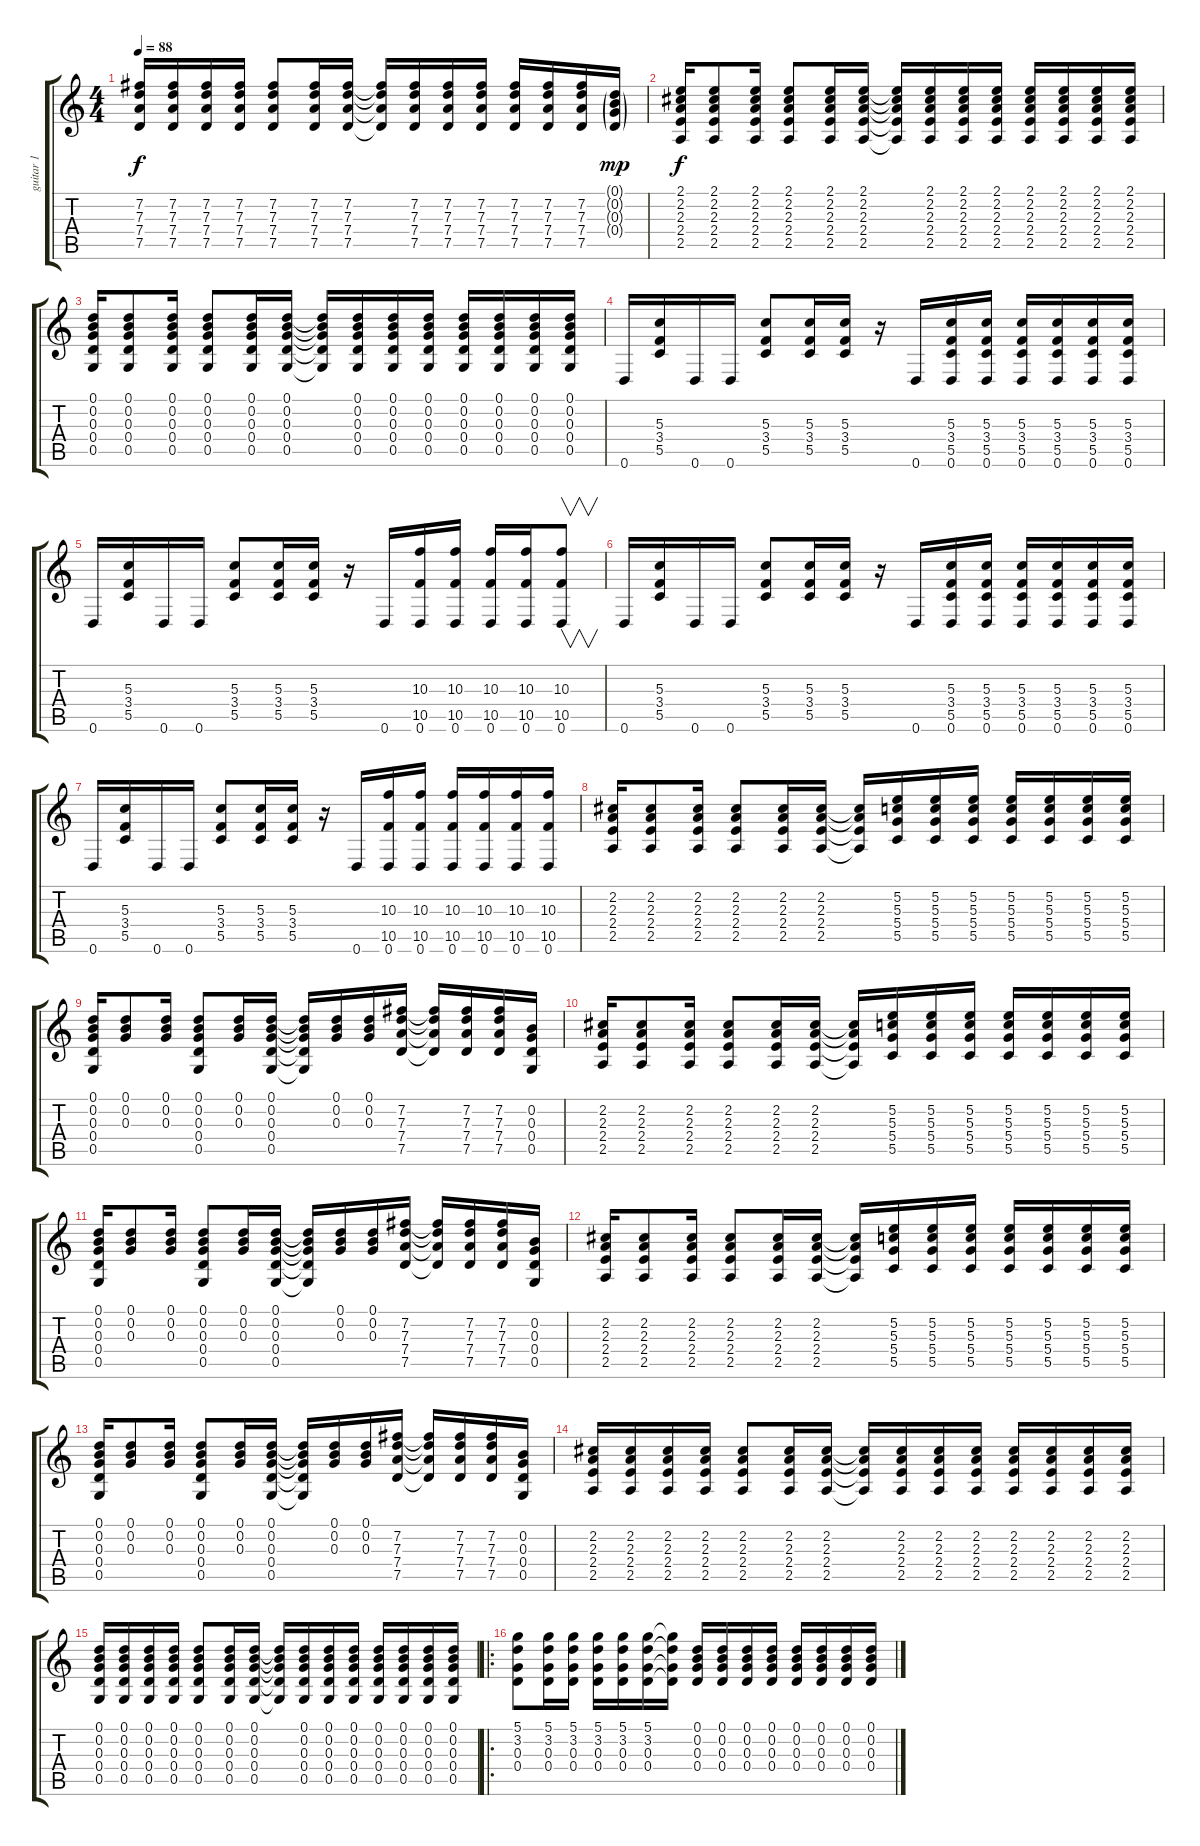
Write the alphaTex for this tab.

\track ("guitar 1" "guitar 1") {instrument acousticguitarsteel}
\staff {score tabs}
\tuning (D4 B3 G3 D3 G2 D2) {hide}
\ts (4 4)
\tempo 88
\clef g2
\ks c
(7.2 7.3 7.4 7.5).16{dy f} (7.2 7.3 7.4 7.5).16 (7.2 7.3 7.4 7.5).16 (7.2 7.3 7.4 7.5).16 (7.2 7.3 7.4 7.5).8 (7.2 7.3 7.4 7.5).16 (7.2 7.3 7.4 7.5).16 (7.2{t} 7.3{t} 7.4{t} 7.5{t}).16 (7.2 7.3 7.4 7.5).16 (7.2 7.3 7.4 7.5).16 (7.2 7.3 7.4 7.5).16 (7.2 7.3 7.4 7.5).16 (7.2 7.3 7.4 7.5).16 (7.2 7.3 7.4 7.5).16 (0.1{g} 0.2{g} 0.3{g} 0.4{g}).16{dy mp} |
(2.1 2.2 2.3 2.4 2.5).16{dy f} (2.1 2.2 2.3 2.4 2.5).8 (2.1 2.2 2.3 2.4 2.5).16 (2.1 2.2 2.3 2.4 2.5).8 (2.1 2.2 2.3 2.4 2.5).16 (2.1 2.2 2.3 2.4 2.5).16 (2.1{t} 2.2{t} 2.3{t} 2.4{t} 2.5{t}).16 (2.1 2.2 2.3 2.4 2.5).16 (2.1 2.2 2.3 2.4 2.5).16 (2.1 2.2 2.3 2.4 2.5).16 (2.1 2.2 2.3 2.4 2.5).16 (2.1 2.2 2.3 2.4 2.5).16 (2.1 2.2 2.3 2.4 2.5).16 (2.1 2.2 2.3 2.4 2.5).16 |
(0.1 0.2 0.3 0.4 0.5).16 (0.1 0.2 0.3 0.4 0.5).8 (0.1 0.2 0.3 0.4 0.5).16 (0.1 0.2 0.3 0.4 0.5).8 (0.1 0.2 0.3 0.4 0.5).16 (0.1 0.2 0.3 0.4 0.5).16 (0.1{t} 0.2{t} 0.3{t} 0.4{t} 0.5{t}).16 (0.1 0.2 0.3 0.4 0.5).16 (0.1 0.2 0.3 0.4 0.5).16 (0.1 0.2 0.3 0.4 0.5).16 (0.1 0.2 0.3 0.4 0.5).16 (0.1 0.2 0.3 0.4 0.5).16 (0.1 0.2 0.3 0.4 0.5).16 (0.1 0.2 0.3 0.4 0.5).16 |
0.6.16 (5.3 3.4 5.5).16 0.6.16 0.6.16 (5.3 3.4 5.5).8 (5.3 3.4 5.5).16 (5.3 3.4 5.5).16 r.16 0.6.16 (5.3 3.4 5.5 0.6).16 (5.3 3.4 5.5 0.6).16 (5.3 3.4 5.5 0.6).16 (5.3 3.4 5.5 0.6).16 (5.3 3.4 5.5 0.6).16 (5.3 3.4 5.5 0.6).16 |
0.6.16 (5.3 3.4 5.5).16 0.6.16 0.6.16 (5.3 3.4 5.5).8 (5.3 3.4 5.5).16 (5.3 3.4 5.5).16 r.16 0.6.16 (10.3 10.5 0.6).16 (10.3 10.5 0.6).16 (10.3 10.5 0.6).16 (10.3 10.5 0.6).16 (10.3 10.5 0.6).8{v} |
0.6.16 (5.3 3.4 5.5).16 0.6.16 0.6.16 (5.3 3.4 5.5).8 (5.3 3.4 5.5).16 (5.3 3.4 5.5).16 r.16 0.6.16 (5.3 3.4 5.5 0.6).16 (5.3 3.4 5.5 0.6).16 (5.3 3.4 5.5 0.6).16 (5.3 3.4 5.5 0.6).16 (5.3 3.4 5.5 0.6).16 (5.3 3.4 5.5 0.6).16 |
0.6.16 (5.3 3.4 5.5).16 0.6.16 0.6.16 (5.3 3.4 5.5).8 (5.3 3.4 5.5).16 (5.3 3.4 5.5).16 r.16 0.6.16 (10.3 10.5 0.6).16 (10.3 10.5 0.6).16 (10.3 10.5 0.6).16 (10.3 10.5 0.6).16 (10.3 10.5 0.6).16 (10.3 10.5 0.6).16 |
(2.2 2.3 2.4 2.5).16 (2.2 2.3 2.4 2.5).8 (2.2 2.3 2.4 2.5).16 (2.2 2.3 2.4 2.5).8 (2.2 2.3 2.4 2.5).16 (2.2 2.3 2.4 2.5).16 (2.2{t} 2.3{t} 2.4{t} 2.5{t}).16 (5.2 5.3 5.4 5.5).16 (5.2 5.3 5.4 5.5).16 (5.2 5.3 5.4 5.5).16 (5.2 5.3 5.4 5.5).16 (5.2 5.3 5.4 5.5).16 (5.2 5.3 5.4 5.5).16 (5.2 5.3 5.4 5.5).16 |
(0.1 0.2 0.3 0.4 0.5).16 (0.1 0.2 0.3).8 (0.1 0.2 0.3).16 (0.1 0.2 0.3 0.4 0.5).8 (0.1 0.2 0.3).16 (0.1 0.2 0.3 0.4 0.5).16 (0.1{t} 0.2{t} 0.3{t} 0.4{t} 0.5{t}).16 (0.1 0.2 0.3).16 (0.1 0.2 0.3).16 (7.2 7.3 7.4 7.5).16 (7.2{t} 7.3{t} 7.4{t} 7.5{t}).16 (7.2 7.3 7.4 7.5).16 (7.2 7.3 7.4 7.5).16 (0.2 0.3 0.4 0.5).16 |
(2.2 2.3 2.4 2.5).16 (2.2 2.3 2.4 2.5).8 (2.2 2.3 2.4 2.5).16 (2.2 2.3 2.4 2.5).8 (2.2 2.3 2.4 2.5).16 (2.2 2.3 2.4 2.5).16 (2.2{t} 2.3{t} 2.4{t} 2.5{t}).16 (5.2 5.3 5.4 5.5).16 (5.2 5.3 5.4 5.5).16 (5.2 5.3 5.4 5.5).16 (5.2 5.3 5.4 5.5).16 (5.2 5.3 5.4 5.5).16 (5.2 5.3 5.4 5.5).16 (5.2 5.3 5.4 5.5).16 |
(0.1 0.2 0.3 0.4 0.5).16 (0.1 0.2 0.3).8 (0.1 0.2 0.3).16 (0.1 0.2 0.3 0.4 0.5).8 (0.1 0.2 0.3).16 (0.1 0.2 0.3 0.4 0.5).16 (0.1{t} 0.2{t} 0.3{t} 0.4{t} 0.5{t}).16 (0.1 0.2 0.3).16 (0.1 0.2 0.3).16 (7.2 7.3 7.4 7.5).16 (7.2{t} 7.3{t} 7.4{t} 7.5{t}).16 (7.2 7.3 7.4 7.5).16 (7.2 7.3 7.4 7.5).16 (0.2 0.3 0.4 0.5).16 |
(2.2 2.3 2.4 2.5).16 (2.2 2.3 2.4 2.5).8 (2.2 2.3 2.4 2.5).16 (2.2 2.3 2.4 2.5).8 (2.2 2.3 2.4 2.5).16 (2.2 2.3 2.4 2.5).16 (2.2{t} 2.3{t} 2.4{t} 2.5{t}).16 (5.2 5.3 5.4 5.5).16 (5.2 5.3 5.4 5.5).16 (5.2 5.3 5.4 5.5).16 (5.2 5.3 5.4 5.5).16 (5.2 5.3 5.4 5.5).16 (5.2 5.3 5.4 5.5).16 (5.2 5.3 5.4 5.5).16 |
(0.1 0.2 0.3 0.4 0.5).16 (0.1 0.2 0.3).8 (0.1 0.2 0.3).16 (0.1 0.2 0.3 0.4 0.5).8 (0.1 0.2 0.3).16 (0.1 0.2 0.3 0.4 0.5).16 (0.1{t} 0.2{t} 0.3{t} 0.4{t} 0.5{t}).16 (0.1 0.2 0.3).16 (0.1 0.2 0.3).16 (7.2 7.3 7.4 7.5).16 (7.2{t} 7.3{t} 7.4{t} 7.5{t}).16 (7.2 7.3 7.4 7.5).16 (7.2 7.3 7.4 7.5).16 (0.2 0.3 0.4 0.5).16 |
(2.2 2.3 2.4 2.5).16 (2.2 2.3 2.4 2.5).16 (2.2 2.3 2.4 2.5).16 (2.2 2.3 2.4 2.5).16 (2.2 2.3 2.4 2.5).8 (2.2 2.3 2.4 2.5).16 (2.2 2.3 2.4 2.5).16 (2.2{t} 2.3{t} 2.4{t} 2.5{t}).16 (2.2 2.3 2.4 2.5).16 (2.2 2.3 2.4 2.5).16 (2.2 2.3 2.4 2.5).16 (2.2 2.3 2.4 2.5).16 (2.2 2.3 2.4 2.5).16 (2.2 2.3 2.4 2.5).16 (2.2 2.3 2.4 2.5).16 |
(0.1 0.2 0.3 0.4 0.5).16 (0.1 0.2 0.3 0.4 0.5).16 (0.1 0.2 0.3 0.4 0.5).16 (0.1 0.2 0.3 0.4 0.5).16 (0.1 0.2 0.3 0.4 0.5).8 (0.1 0.2 0.3 0.4 0.5).16 (0.1 0.2 0.3 0.4 0.5).16 (0.1{t} 0.2{t} 0.3{t} 0.4{t} 0.5{t}).16 (0.1 0.2 0.3 0.4 0.5).16 (0.1 0.2 0.3 0.4 0.5).16 (0.1 0.2 0.3 0.4 0.5).16 (0.1 0.2 0.3 0.4 0.5).16 (0.1 0.2 0.3 0.4 0.5).16 (0.1 0.2 0.3 0.4 0.5).16 (0.1 0.2 0.3 0.4 0.5).16 |
\ro
(5.1 3.2 0.3 0.4).8 (5.1 3.2 0.3 0.4).16 (5.1 3.2 0.3 0.4).16 (5.1 3.2 0.3 0.4).16 (5.1 3.2 0.3 0.4).16 (5.1 3.2 0.3 0.4).16 (5.1{t} 3.2{t} 0.3{t} 0.4{t}).16 (0.1 0.2 0.3 0.4).16 (0.1 0.2 0.3 0.4).16 (0.1 0.2 0.3 0.4).16 (0.1 0.2 0.3 0.4).16 (0.1 0.2 0.3 0.4).16 (0.1 0.2 0.3 0.4).16 (0.1 0.2 0.3 0.4).16 (0.1 0.2 0.3 0.4).16
